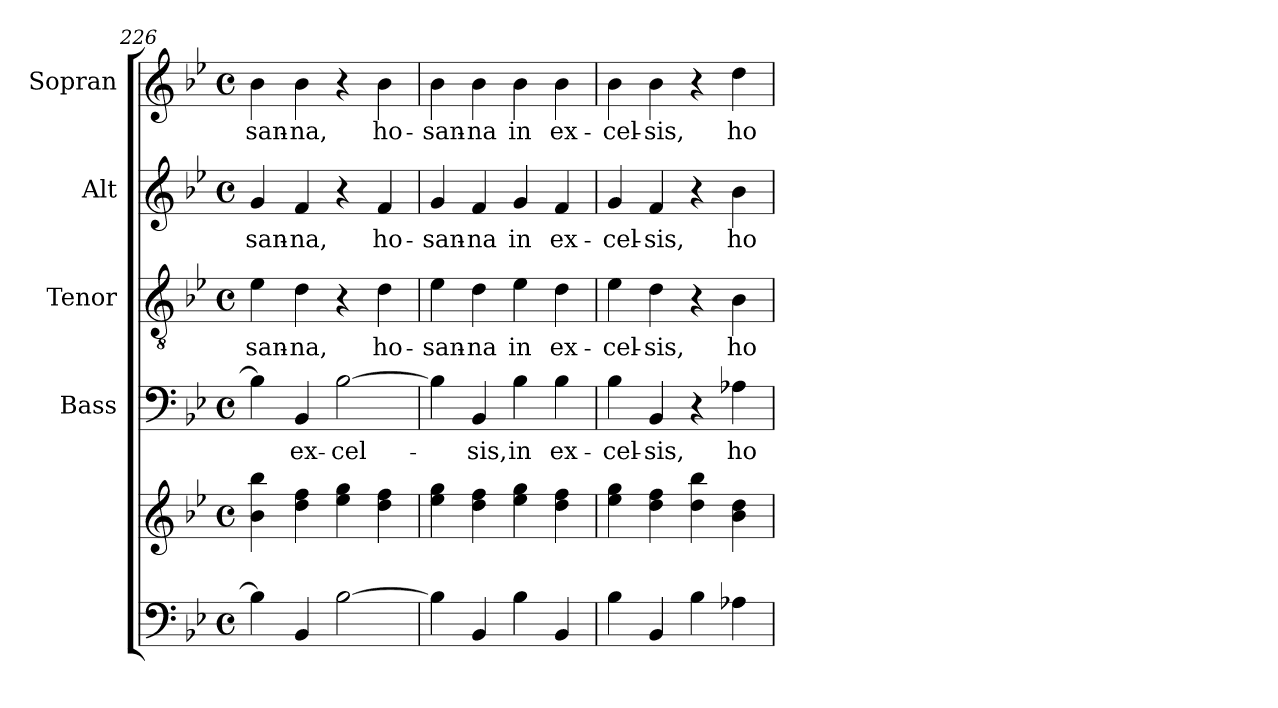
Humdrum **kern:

**kern	**kern	**kern	**text	**kern	**text	**kern	**text	**kern	**text
*part5	*part5	*part4	*part4	*part3	*part3	*part2	*part2	*part1	*part1
*staff6	*staff5	*staff4	*staff4	*staff3	*staff3	*staff2	*staff2	*staff1	*staff1
*	*	*I"Bass	*	*I"Tenor	*	*I"Alt	*	*I"Sopran	*
*	*	*I'B.	*	*I'T.	*	*I'A.	*	*I'S.	*
*clefF4	*clefG2	*clefF4	*	*clefGv2	*	*clefG2	*	*clefG2	*
*k[b-e-]	*k[b-e-]	*k[b-e-]	*	*k[b-e-]	*	*k[b-e-]	*	*k[b-e-]	*
*B-:	*B-:	*B-:	*	*B-:	*	*B-:	*	*B-:	*
*M4/4	*M4/4	*M4/4	*	*M4/4	*	*M4/4	*	*M4/4	*
*met(c)	*met(c)	*met(c)	*	*met(c)	*	*met(c)	*	*met(c)	*
=226	=226	=226	=226	=226	=226	=226	=226	=226	=226
!	!	!	!	!	!LO:LY:b	!	!LO:LY:b	!	!LO:LY:b
4B-\]	4b-\ 4bb-\	4B-\]	.	4e-\	-san-	4g/	-san-	4b-\	-san-
!	!	!	!LO:LY:b	!	!LO:LY:b	!	!LO:LY:b	!	!LO:LY:b
4BB-/	4dd\ 4ff\	4BB-/	ex-	4d\	-na,	4f/	-na,	4b-\	-na,
!	!	!	!LO:LY:b	!	!	!	!	!	!
[2B-\	4ee-\ 4gg\	[2B-\	-cel-	4r	.	4r	.	4r	.
!	!	!	!	!	!LO:LY:b	!	!LO:LY:b	!	!LO:LY:b
.	4dd\ 4ff\	.	.	4d\	ho-	4f/	ho-	4b-\	ho-
=227	=227	=227	=227	=227	=227	=227	=227	=227	=227
!	!	!	!	!	!LO:LY:b	!	!LO:LY:b	!	!LO:LY:b
4B-\]	4ee-\ 4gg\	4B-\]	.	4e-\	-san-	4g/	-san-	4b-\	-san-
!	!	!	!LO:LY:b	!	!LO:LY:b	!	!LO:LY:b	!	!LO:LY:b
4BB-/	4dd\ 4ff\	4BB-/	-sis,	4d\	-na	4f/	-na	4b-\	-na
!	!	!	!LO:LY:b	!	!LO:LY:b	!	!LO:LY:b	!	!LO:LY:b
4B-\	4ee-\ 4gg\	4B-\	in	4e-\	in	4g/	in	4b-\	in
!	!	!	!LO:LY:b	!	!LO:LY:b	!	!LO:LY:b	!	!LO:LY:b
4BB-/	4dd\ 4ff\	4B-\	ex-	4d\	ex-	4f/	ex-	4b-\	ex-
!!LO:LB:g=z
=228	=228	=228	=228	=228	=228	=228	=228	=228	=228
!	!	!	!LO:LY:b	!	!LO:LY:b	!	!LO:LY:b	!	!LO:LY:b
4B-\	4ee-\ 4gg\	4B-\	-cel-	4e-\	-cel-	4g/	-cel-	4b-\	-cel-
!	!	!	!LO:LY:b	!	!LO:LY:b	!	!LO:LY:b	!	!LO:LY:b
4BB-/	4dd\ 4ff\	4BB-/	-sis,	4d\	-sis,	4f/	-sis,	4b-\	-sis,
4B-\	4dd\ 4bb-\	4r	.	4r	.	4r	.	4r	.
!	!	!	!LO:LY:b	!	!LO:LY:b	!	!LO:LY:b	!	!LO:LY:b
4A-X\	4b-\ 4dd\	4A-X\	ho-	4B-\	ho-	4b-\	ho-	4dd\	ho-
=	=	=	=	=	=	=	=	=	=
*-	*-	*-	*-	*-	*-	*-	*-	*-	*-
